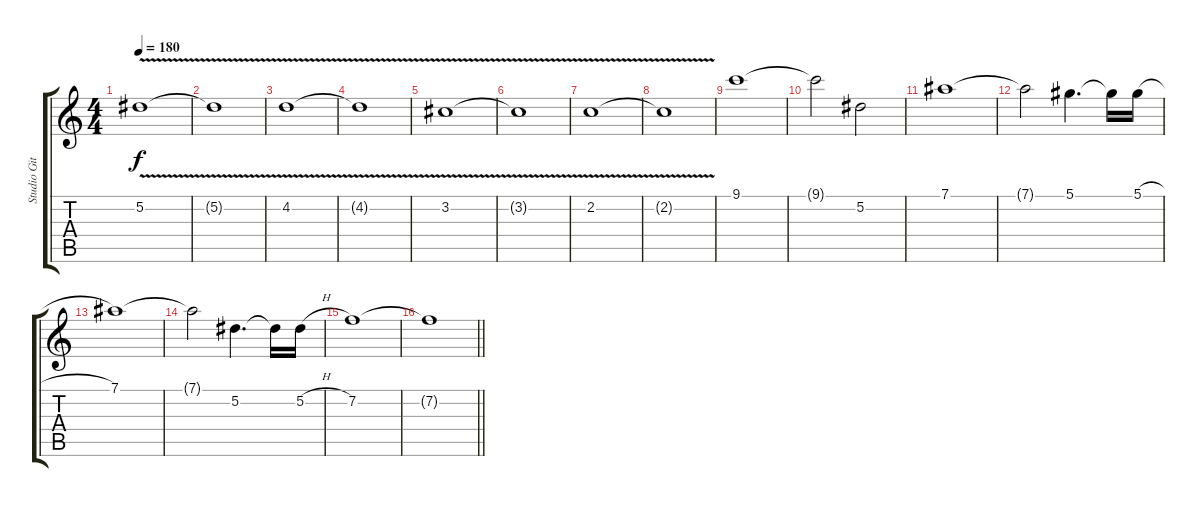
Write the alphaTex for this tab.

\track ("Studio Gitara" "Studio Git") {instrument distortionguitar}
\staff {score tabs}
\tuning (Eb4 Bb3 Gb3 Db3 Ab2 Eb2) {hide}
\ts (4 4)
\tempo 180
\clef g2
\ks c
5.2{v}.1{dy f} |
5.2{t}.1 |
4.2{v}.1 |
4.2{t}.1 |
3.2{v}.1 |
3.2{t}.1 |
2.2{v}.1 |
2.2{t}.1 |
9.1.1 |
9.1{t}.2 5.2.2 |
7.1.1 |
7.1{t}.2 5.1.4{d} 5.1{t}.16 5.1{h}.16 |
7.1.1 |
7.1{t}.2 5.2.4{d} 5.2{t}.16 5.2{h}.16 |
7.2.1 |
\barLineRight lightlight
7.2{t}.1
